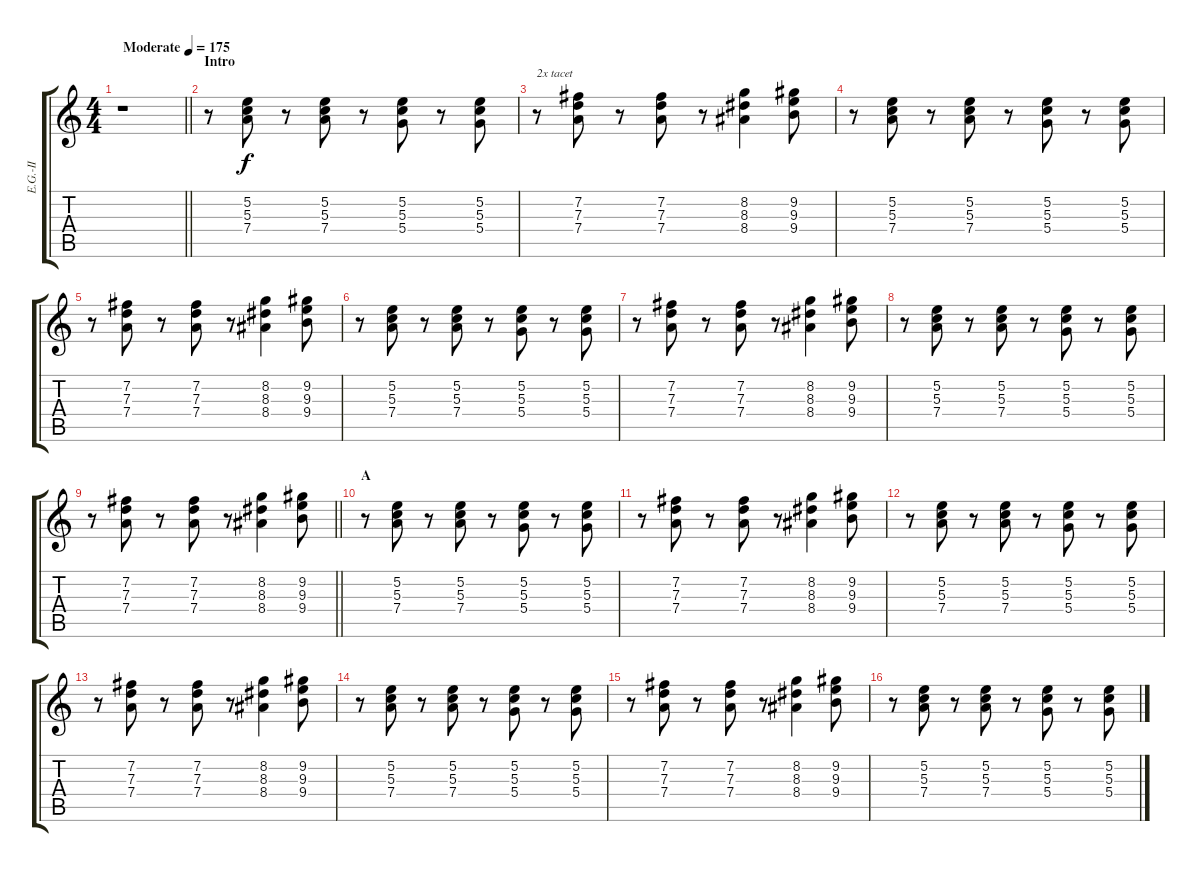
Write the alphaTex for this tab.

\track ("E.G.-II" "E.G.-II") {instrument electricguitarclean}
\staff {score tabs}
\tuning (E4 B3 G3 D3 A2 E2) {hide}
\ts (4 4)
\tempo (175 "Moderate")
\clef g2
\barLineRight lightlight
\ks c
r.1{dy f instrument electricguitarclean} |
\section ("" "Intro")
r.8 (5.2 5.3 7.4).8 r.8 (5.2 5.3 7.4).8 r.8 (5.2 5.3 5.4).8 r.8 (5.2 5.3 5.4).8 |
r.8{txt "2x tacet"} (7.2 7.3 7.4).8 r.8 (7.2 7.3 7.4).8 r.8 (8.2 8.3 8.4).4 (9.2 9.3 9.4).8 |
r.8 (5.2 5.3 7.4).8 r.8 (5.2 5.3 7.4).8 r.8 (5.2 5.3 5.4).8 r.8 (5.2 5.3 5.4).8 |
r.8 (7.2 7.3 7.4).8 r.8 (7.2 7.3 7.4).8 r.8 (8.2 8.3 8.4).4 (9.2 9.3 9.4).8 |
r.8 (5.2 5.3 7.4).8 r.8 (5.2 5.3 7.4).8 r.8 (5.2 5.3 5.4).8 r.8 (5.2 5.3 5.4).8 |
r.8 (7.2 7.3 7.4).8 r.8 (7.2 7.3 7.4).8 r.8 (8.2 8.3 8.4).4 (9.2 9.3 9.4).8 |
r.8 (5.2 5.3 7.4).8 r.8 (5.2 5.3 7.4).8 r.8 (5.2 5.3 5.4).8 r.8 (5.2 5.3 5.4).8 |
\barLineRight lightlight
r.8 (7.2 7.3 7.4).8 r.8 (7.2 7.3 7.4).8 r.8 (8.2 8.3 8.4).4 (9.2 9.3 9.4).8 |
\section ("" "A")
r.8 (5.2 5.3 7.4).8 r.8 (5.2 5.3 7.4).8 r.8 (5.2 5.3 5.4).8 r.8 (5.2 5.3 5.4).8 |
r.8 (7.2 7.3 7.4).8 r.8 (7.2 7.3 7.4).8 r.8 (8.2 8.3 8.4).4 (9.2 9.3 9.4).8 |
r.8 (5.2 5.3 7.4).8 r.8 (5.2 5.3 7.4).8 r.8 (5.2 5.3 5.4).8 r.8 (5.2 5.3 5.4).8 |
r.8 (7.2 7.3 7.4).8 r.8 (7.2 7.3 7.4).8 r.8 (8.2 8.3 8.4).4 (9.2 9.3 9.4).8 |
r.8 (5.2 5.3 7.4).8 r.8 (5.2 5.3 7.4).8 r.8 (5.2 5.3 5.4).8 r.8 (5.2 5.3 5.4).8 |
r.8 (7.2 7.3 7.4).8 r.8 (7.2 7.3 7.4).8 r.8 (8.2 8.3 8.4).4 (9.2 9.3 9.4).8 |
r.8 (5.2 5.3 7.4).8 r.8 (5.2 5.3 7.4).8 r.8 (5.2 5.3 5.4).8 r.8 (5.2 5.3 5.4).8
